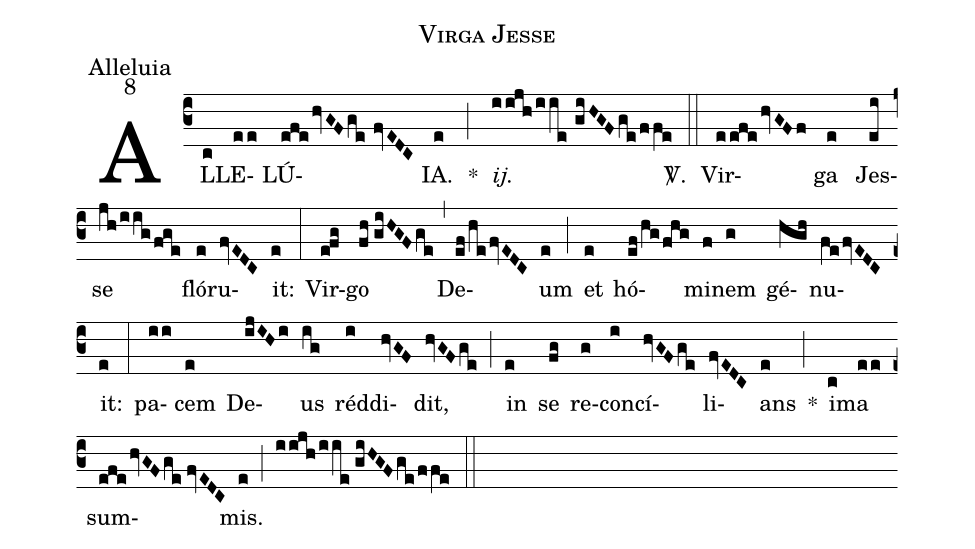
name:Virga Jesse;
office-part:Alleluia;
mode:8;
%%
(c3) AL(c)LE(ee)LÚ(efehvGFge//fvEDC)IA.(e) *(;) <i>ij.</i>(iijh/iie//giHGFge/ffe) <sp>V/</sp>.(::) Vir(eefehvGFf)ga(e) Jes(ei)se(jh/iig/fge) fló(e)ru(fvEDC)it:(e) (:) Vir(e!fg)go(fh//giHGFge) (,) De(ef/hefvEDC)um(e) (;) et(e) hó(ef/hg/fhg)mi(f)nem(g) gé(hgh)nu(fefvEDC)it:(e) (:) pa(ii)cem(e) De(ijIHi)us(ig) réd(i)di(hvGF)dit,(hvGFge) (;) in(e) se(fg) re(g)con(i)cí(hvGFge)li(fvEDC)ans(e) *(;) i(c)ma(ee) sum(efehvGFge//fvEDC)mis.(e) (;) (iijh/iie//giHGFge/ffe) (::)
